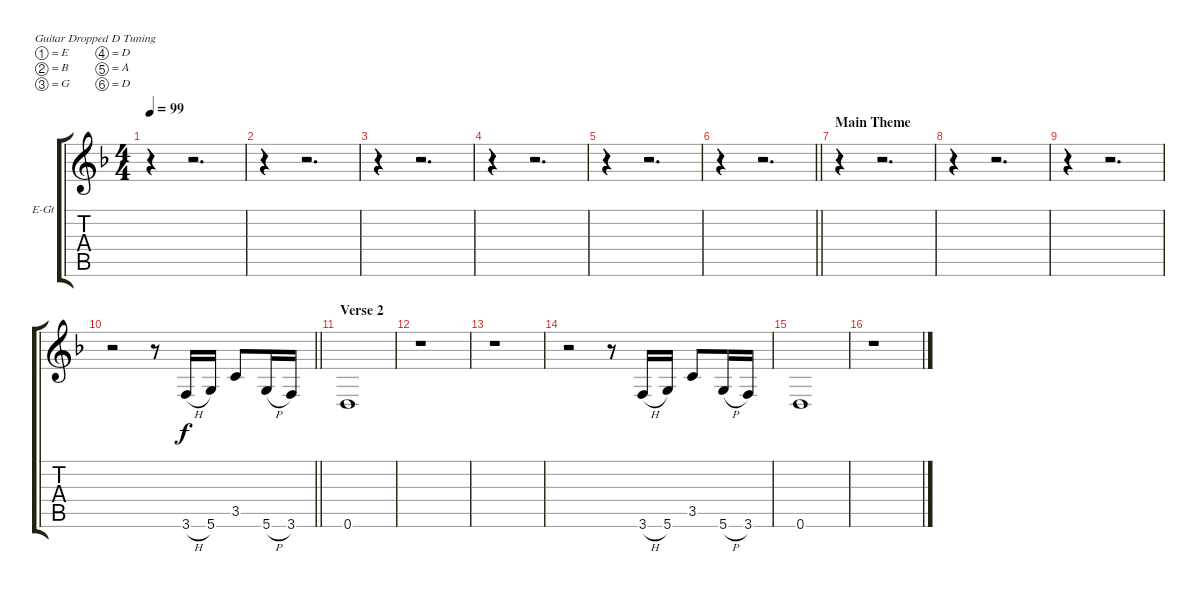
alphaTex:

\bracketExtendMode groupsimilarinstruments
\firstSystemTrackNameOrientation horizontal
\otherSystemsTrackNameOrientation horizontal
\track ("Tom Thacker - Guitar 3 (lead)" "E-Gt") {instrument overdrivenguitar}
\staff {score tabs}
\tuning (E4 B3 G3 D3 A2 D2)
\ts (4 4)
\tempo 99
\clef g2
\ks f
r.4{dy f} r.2{d} |
r.4 r.2{d} |
r.4 r.2{d} |
r.4 r.2{d} |
r.4 r.2{d} |
\barLineRight lightlight
r.4 r.2{d} |
\section ("" "Main Theme")
r.4 r.2{d} |
r.4 r.2{d} |
r.4 r.2{d} |
\barLineRight lightlight
r.2 r.8 3.6{h}.16 5.6.16 3.5.8 5.6{h}.16 3.6.16 |
\section ("" "Verse 2")
0.6.1 |
r.1 |
r.1 |
r.2 r.8 3.6{h}.16 5.6.16 3.5.8 5.6{h}.16 3.6.16 |
0.6.1 |
r.1
